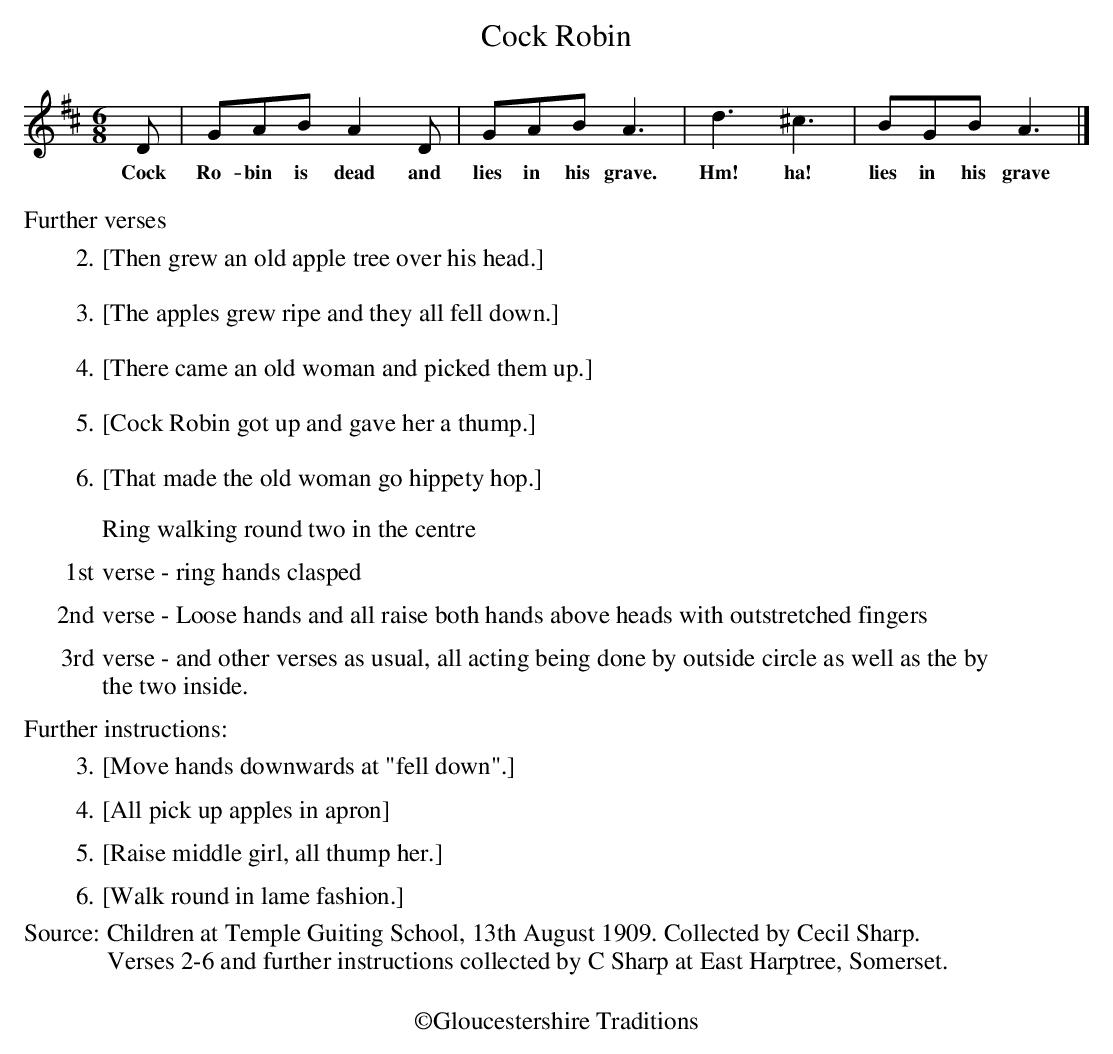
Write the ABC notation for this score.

X:1
T:Cock Robin
M:6/8
L:1/8
K:Dmaj
D | GABA2D | GABA3 | d3^c3 | BGBA3 |]
w:Cock Ro-bin is dead and lies in his grave. Hm! ha! lies in his grave
%%vskip 10
%%text Further verses
W:2. [Then grew an old apple tree over his head.]
W:
W:3. [The apples grew ripe and they all fell down.]
W:
W:4. [There came an old woman and picked them up.]
W:
W:5. [Cock Robin got up and gave her a thump.]
W:
W:6. [That made the old woman go hippety hop.]
%%vskip 15
W:Ring walking round two in the centre
%%vskip 10
W:1st verse - ring hands clasped
%%vskip 10
W:2nd verse - Loose hands and all raise both hands above heads with outstretched fingers
%%vskip 10
W:3rd verse - and other verses as usual, all acting being done by outside circle as well as the by
W:the two inside.
%%vskip 10
%%text Further instructions:
W:3. [Move hands downwards at "fell down".]
%%vskip 10
W:4. [All pick up apples in apron]
%%vskip 10
W:5. [Raise middle girl, all thump her.]
%%vskip 10
W:6. [Walk round in lame fashion.]
